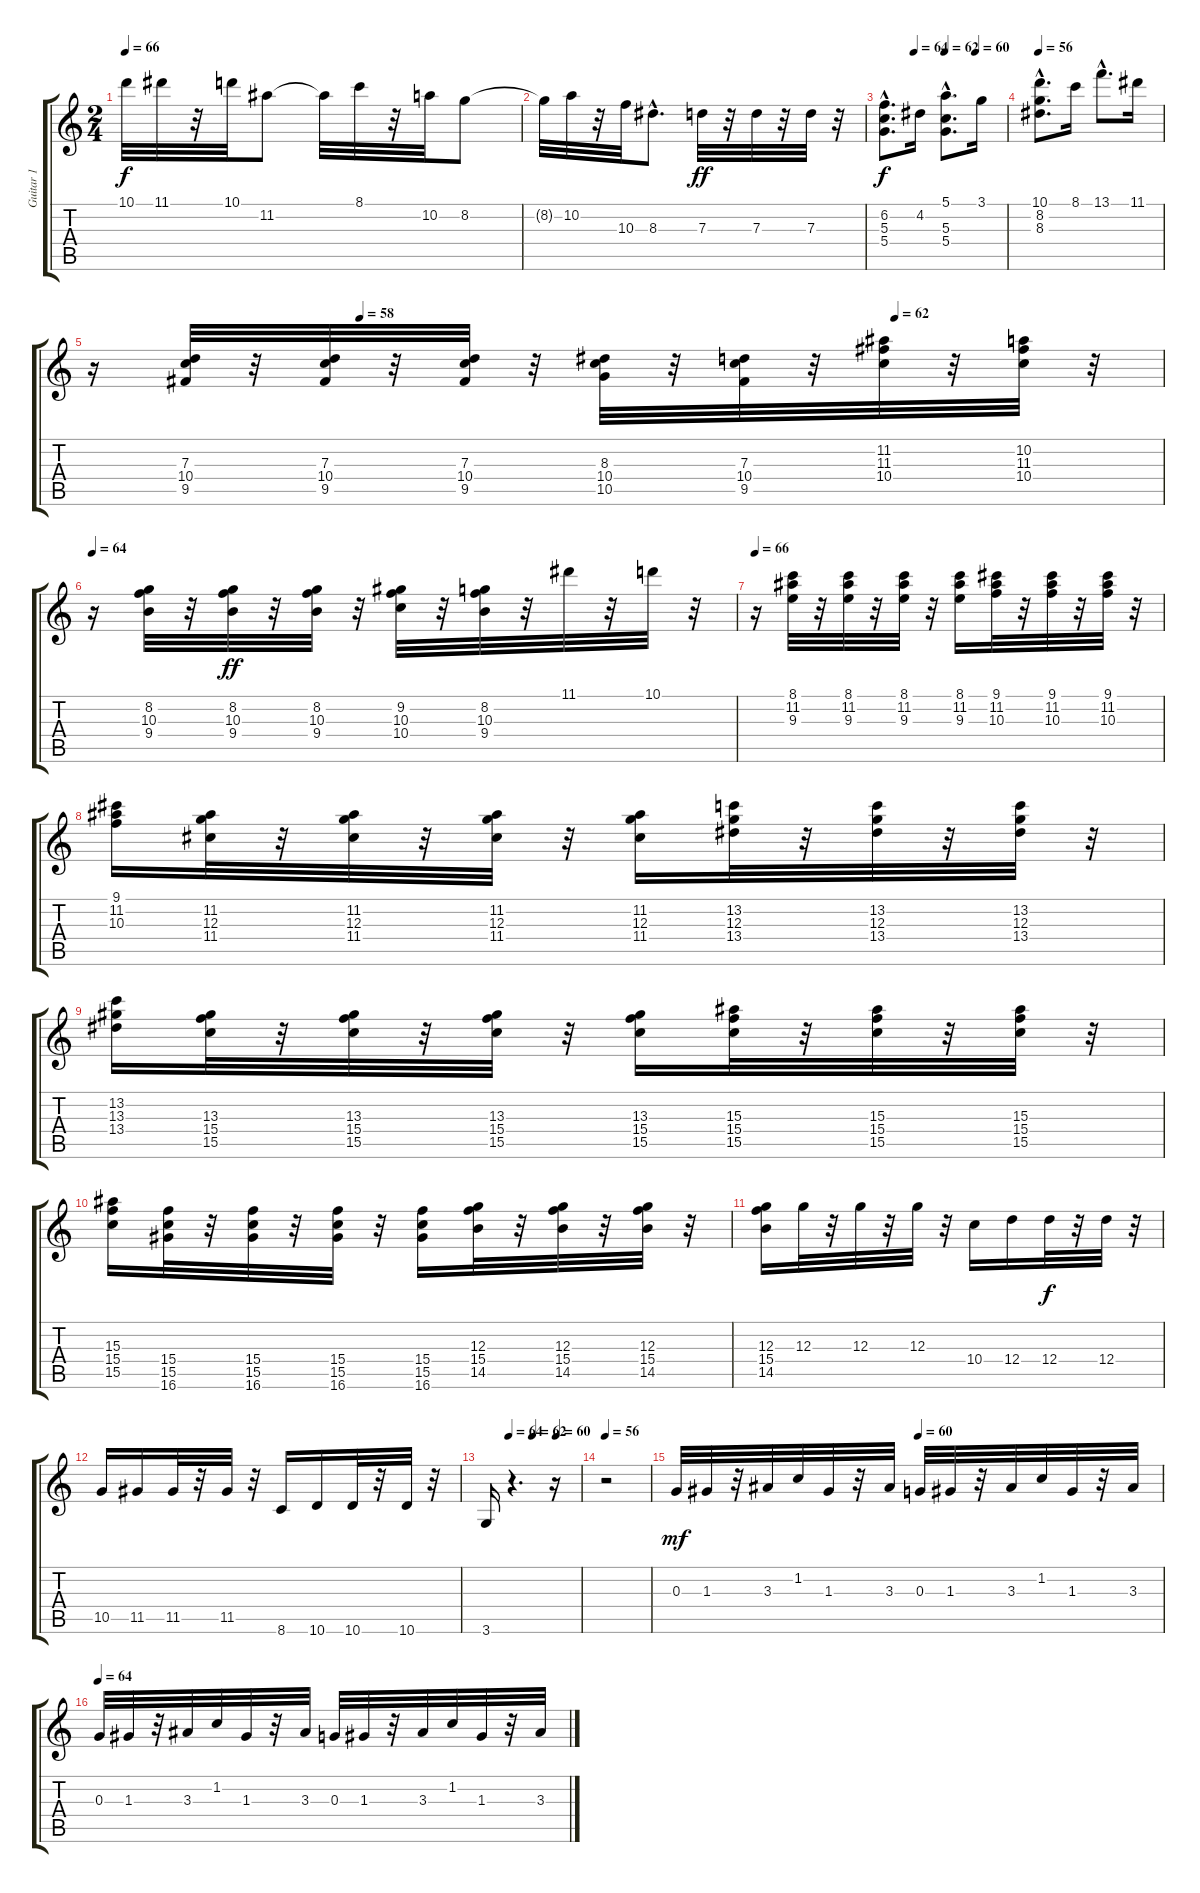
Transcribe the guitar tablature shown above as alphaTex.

\track ("Guitar 1" "Guitar 1") {instrument acousticguitarnylon}
\staff {score tabs}
\tuning (E4 B3 G3 D3 A2 E2) {hide}
\ts (2 4)
\tempo 66
\clef g2
\ks c
10.1.32{dy f} 11.1.32 r.32 10.1.32 11.2.8 11.2{t}.32 8.1.32 r.32 10.2.32 8.2.8 |
8.2{t}.32 10.2.32 r.32 10.3.32 8.3{hac}.8{d} 7.3.32{dy ff} r.32 7.3.32 r.32 7.3.32 r.32 |
\tempo (64 0.25)
\tempo (62 0.5)
\tempo (60 0.75)
(6.2{hac} 5.3{hac} 5.4{hac}).8{d dy f} 4.2.16 (5.1{hac} 5.3{hac} 5.4{hac}).8{d} 3.1.16 |
\tempo 56
(10.1{hac} 8.2{hac} 8.3{hac}).8{d} 8.1.16 13.1{hac}.8{d} 11.1.16 |
\tempo (58 0.25)
\tempo (62 0.75)
r.16 (7.3 10.4 9.5).32 r.32 (7.3 10.4 9.5).32 r.32 (7.3 10.4 9.5).32 r.32 (8.3 10.4 10.5).32 r.32 (7.3 10.4 9.5).32 r.32 (11.2 11.3 10.4).32 r.32 (10.2 11.3 10.4).32 r.32 |
\tempo 64
r.16 (8.2 10.3 9.4).32 r.32 (8.2 10.3 9.4).32{dy ff} r.32 (8.2 10.3 9.4).32 r.32 (9.2 10.3 10.4).32 r.32 (8.2 10.3 9.4).32 r.32 11.1.32 r.32 10.1.32 r.32 |
\tempo 66
r.16 (8.1 11.2 9.3).32 r.32 (8.1 11.2 9.3).32 r.32 (8.1 11.2 9.3).32 r.32 (8.1 11.2 9.3).16 (9.1 11.2 10.3).32 r.32 (9.1 11.2 10.3).32 r.32 (9.1 11.2 10.3).32 r.32 |
(9.1 11.2 10.3).16 (11.2 12.3 11.4).32 r.32 (11.2 12.3 11.4).32 r.32 (11.2 12.3 11.4).32 r.32 (11.2 12.3 11.4).16 (13.2 12.3 13.4).32 r.32 (13.2 12.3 13.4).32 r.32 (13.2 12.3 13.4).32 r.32 |
(13.2 13.3 13.4).16 (13.3 15.4 15.5).32 r.32 (13.3 15.4 15.5).32 r.32 (13.3 15.4 15.5).32 r.32 (13.3 15.4 15.5).16 (15.3 15.4 15.5).32 r.32 (15.3 15.4 15.5).32 r.32 (15.3 15.4 15.5).32 r.32 |
(15.3 15.4 15.5).16 (15.4 15.5 16.6).32 r.32 (15.4 15.5 16.6).32 r.32 (15.4 15.5 16.6).32 r.32 (15.4 15.5 16.6).16 (12.3 15.4 14.5).32 r.32 (12.3 15.4 14.5).32 r.32 (12.3 15.4 14.5).32 r.32 |
(12.3 15.4 14.5).16 12.3.32 r.32 12.3.32 r.32 12.3.32 r.32 10.4.16 12.4.16 12.4.32{dy f} r.32 12.4.32 r.32 |
10.5.16 11.5.16 11.5.32 r.32 11.5.32 r.32 8.6.16 10.6.16 10.6.32 r.32 10.6.32 r.32 |
\tempo (64 0.25)
\tempo (62 0.5)
\tempo (60 0.75)
3.6.16 r.4{d} r.16 |
\tempo 56
r.2 |
\tempo (60 0.5)
0.3.32{dy mf} 1.3.32 r.32 3.3.32 1.2.32 1.3.32 r.32 3.3.32 0.3.32 1.3.32 r.32 3.3.32 1.2.32 1.3.32 r.32 3.3.32 |
\tempo 64
0.3.32 1.3.32 r.32 3.3.32 1.2.32 1.3.32 r.32 3.3.32 0.3.32 1.3.32 r.32 3.3.32 1.2.32 1.3.32 r.32 3.3.32
